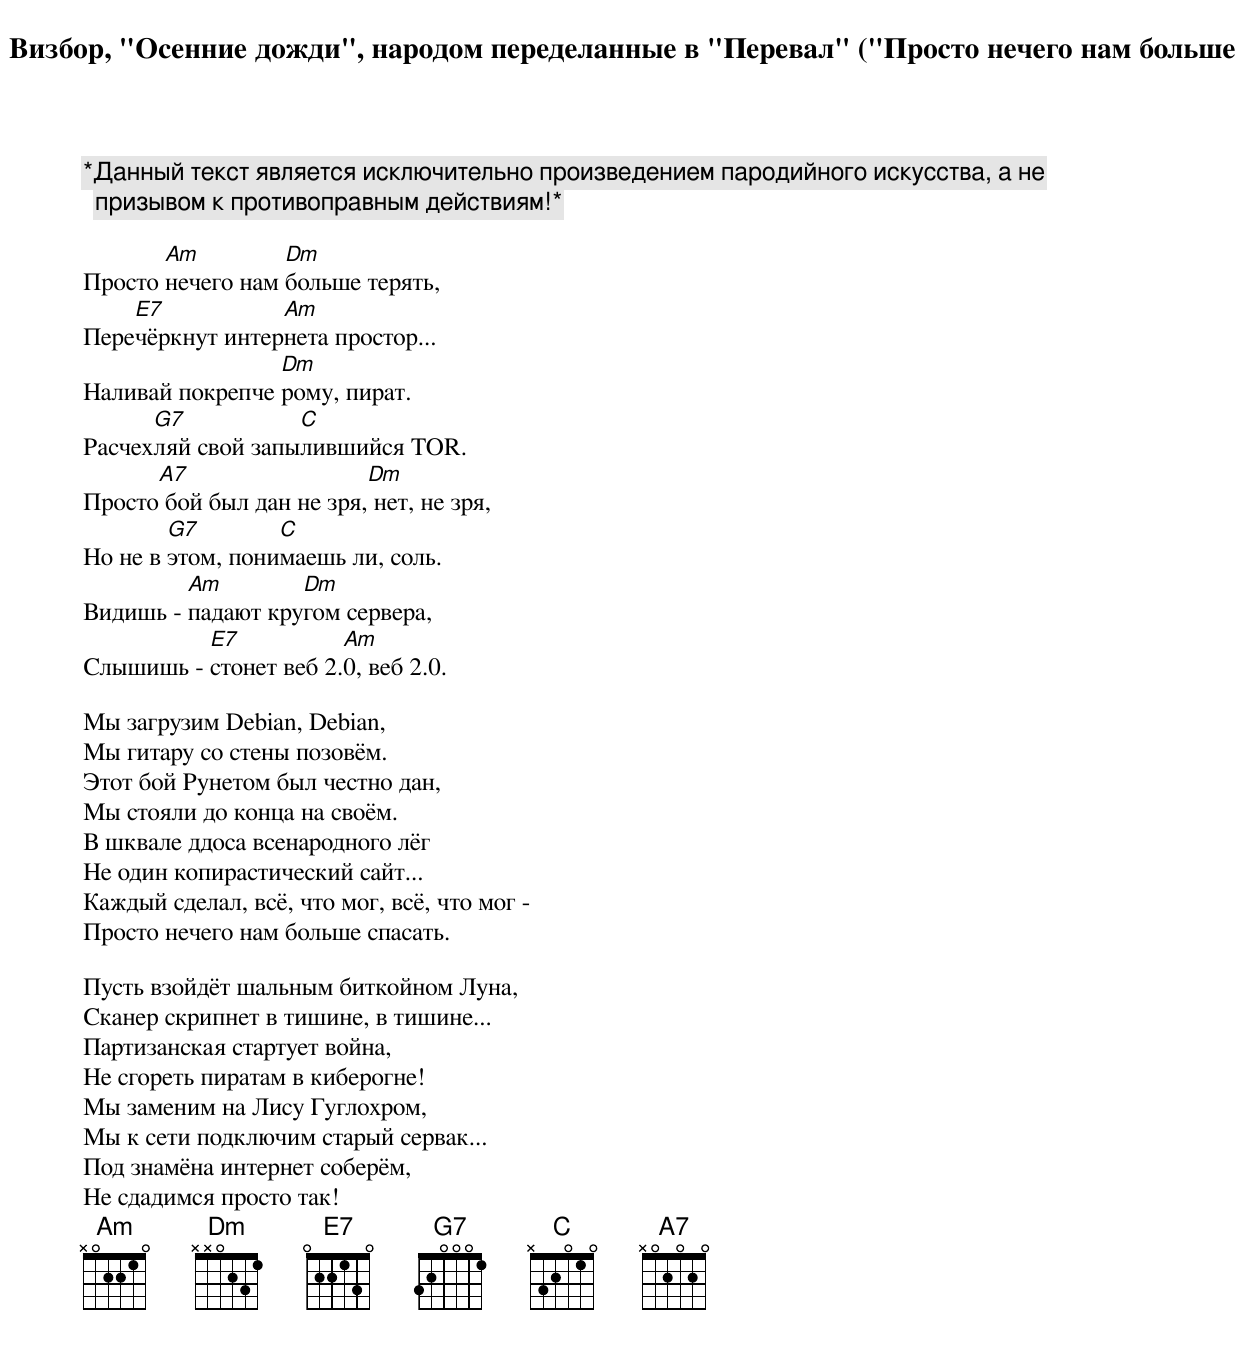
*Оригинал: Визбор, "Осенние дожди", народом переделанные в "Перевал" ("Просто нечего нам больше терять...")*

*Данный текст является исключительно произведением пародийного искусства, а не призывом к противоправным действиям!*

       Am         Dm
Просто нечего нам больше терять,
    E7           Am
Перечёркнут интернета простор...
                 Dm
Наливай покрепче рому, пират.
      G7           C
Расчехляй свой запылившийся TOR.
      A7                  Dm
Просто бой был дан не зря, нет, не зря,
        G7        C
Но не в этом, понимаешь ли, соль.
         Am        Dm
Видишь - падают кругом сервера,
          E7           Am
Слышишь - стонет веб 2.0, веб 2.0.

Мы загрузим Debian, Debian,
Мы гитару со стены позовём.
Этот бой Рунетом был честно дан,
Мы стояли до конца на своём.
В шквале ддоса всенародного лёг
Не один копирастический сайт...
Каждый сделал, всё, что мог, всё, что мог -
Просто нечего нам больше спасать.

Пусть взойдёт шальным биткойном Луна,
Сканер скрипнет в тишине, в тишине...
Партизанская стартует война,
Не сгореть пиратам в киберогне!
Мы заменим на Лису Гуглохром,
Мы к сети подключим старый сервак...
Под знамёна интернет соберём,
Не сдадимся просто так!
